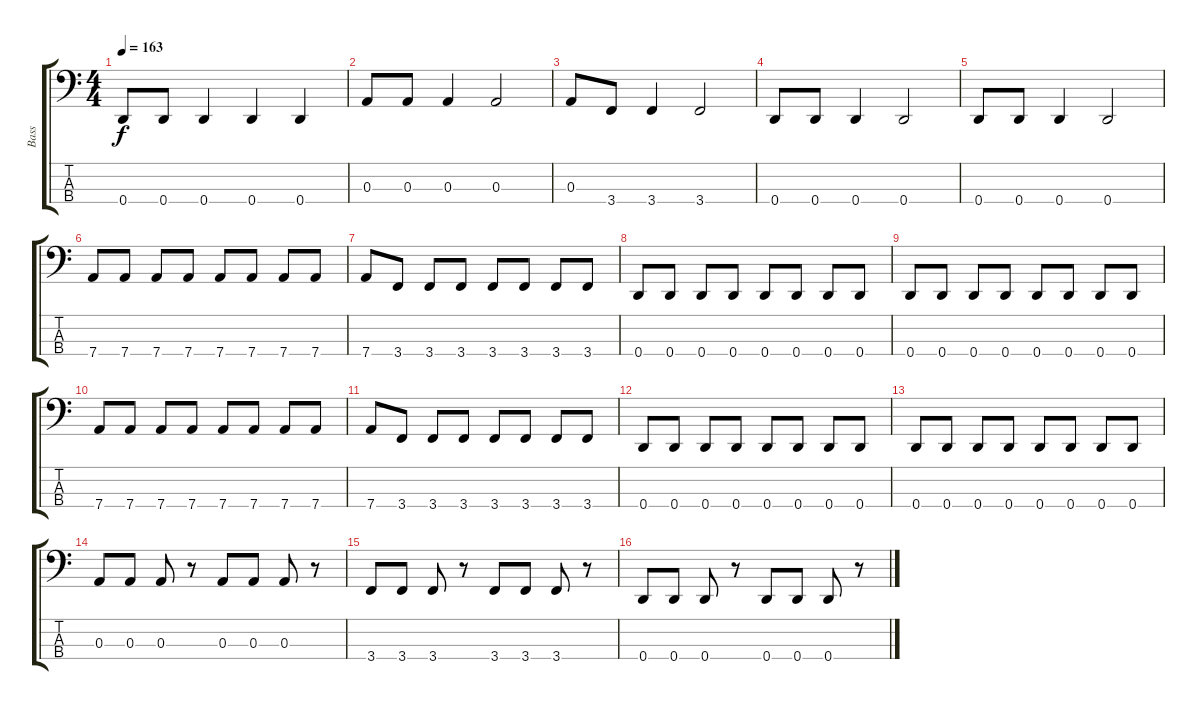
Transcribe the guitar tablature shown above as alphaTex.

\track ("Bass" "Bass") {instrument electricbassfinger}
\staff {score tabs}
\tuning (G2 D2 A1 D1) {hide}
\ts (4 4)
\tempo 163
\clef f4
\ks c
0.4.8{dy f} 0.4.8 0.4.4 0.4.4 0.4.4 |
0.3.8 0.3.8 0.3.4 0.3.2 |
0.3.8 3.4.8 3.4.4 3.4.2 |
0.4.8 0.4.8 0.4.4 0.4.2 |
0.4.8 0.4.8 0.4.4 0.4.2 |
7.4.8 7.4.8 7.4.8 7.4.8 7.4.8 7.4.8 7.4.8 7.4.8 |
7.4.8 3.4.8 3.4.8 3.4.8 3.4.8 3.4.8 3.4.8 3.4.8 |
0.4.8 0.4.8 0.4.8 0.4.8 0.4.8 0.4.8 0.4.8 0.4.8 |
0.4.8 0.4.8 0.4.8 0.4.8 0.4.8 0.4.8 0.4.8 0.4.8 |
7.4.8 7.4.8 7.4.8 7.4.8 7.4.8 7.4.8 7.4.8 7.4.8 |
7.4.8 3.4.8 3.4.8 3.4.8 3.4.8 3.4.8 3.4.8 3.4.8 |
0.4.8 0.4.8 0.4.8 0.4.8 0.4.8 0.4.8 0.4.8 0.4.8 |
0.4.8 0.4.8 0.4.8 0.4.8 0.4.8 0.4.8 0.4.8 0.4.8 |
0.3.8 0.3.8 0.3.8 r.8 0.3.8 0.3.8 0.3.8 r.8 |
3.4.8 3.4.8 3.4.8 r.8 3.4.8 3.4.8 3.4.8 r.8 |
0.4.8 0.4.8 0.4.8 r.8 0.4.8 0.4.8 0.4.8 r.8
